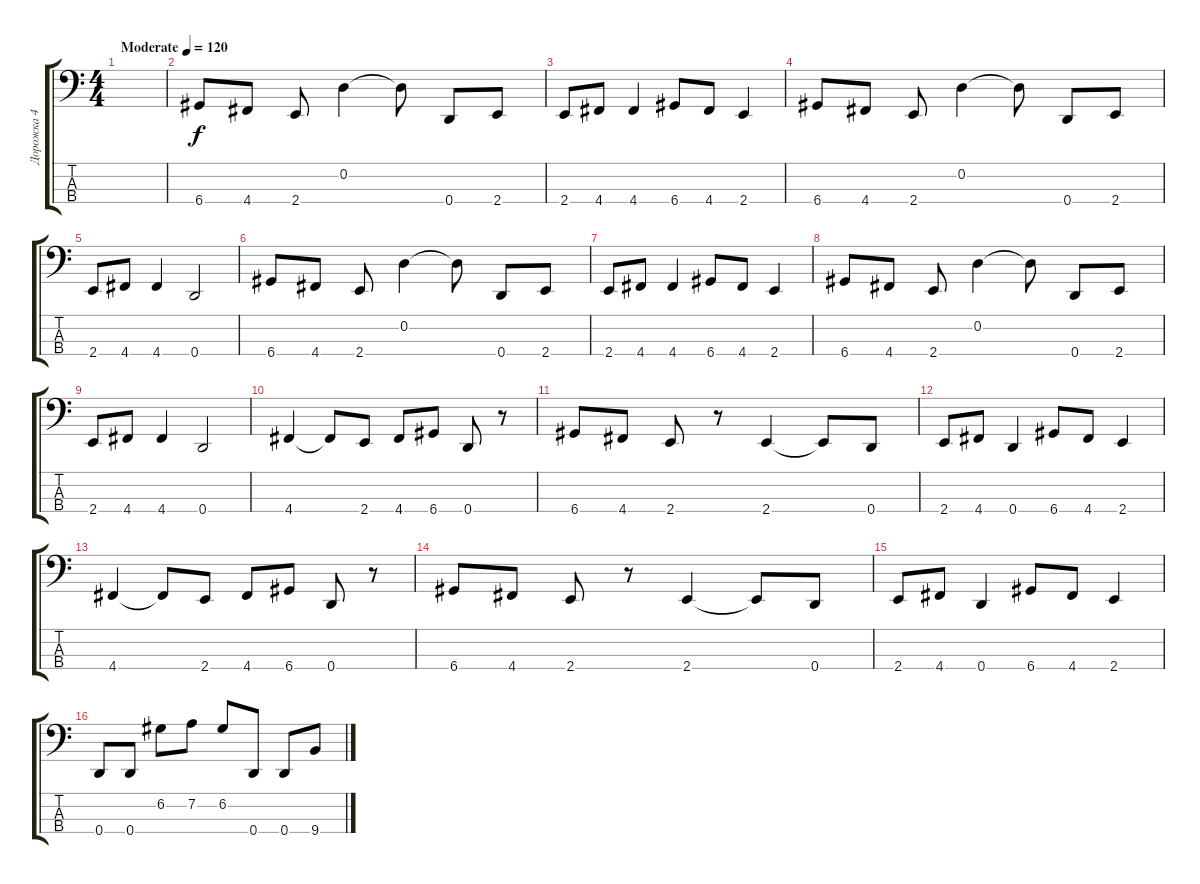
\track ("Дорожка 4" "Дорожка 4") {instrument electricbassfinger}
\staff {score tabs}
\tuning (G2 D2 A1 D1) {hide}
\ts (4 4)
\tempo (120 "Moderate")
\clef f4
\ks c
|
6.4.8 4.4.8 2.4.8 0.2.4 0.2{t}.8 0.4.8 2.4.8 |
2.4.8 4.4.8 4.4.4 6.4.8 4.4.8 2.4.4 |
6.4.8 4.4.8 2.4.8 0.2.4 0.2{t}.8 0.4.8 2.4.8 |
2.4.8 4.4.8 4.4.4 0.4.2 |
6.4.8 4.4.8 2.4.8 0.2.4 0.2{t}.8 0.4.8 2.4.8 |
2.4.8 4.4.8 4.4.4 6.4.8 4.4.8 2.4.4 |
6.4.8 4.4.8 2.4.8 0.2.4 0.2{t}.8 0.4.8 2.4.8 |
2.4.8 4.4.8 4.4.4 0.4.2 |
4.4.4 4.4{t}.8 2.4.8 4.4.8 6.4.8 0.4.8 r.8 |
6.4.8 4.4.8 2.4.8 r.8 2.4.4 2.4{t}.8 0.4.8 |
2.4.8 4.4.8 0.4.4 6.4.8 4.4.8 2.4.4 |
4.4.4 4.4{t}.8 2.4.8 4.4.8 6.4.8 0.4.8 r.8 |
6.4.8 4.4.8 2.4.8 r.8 2.4.4 2.4{t}.8 0.4.8 |
2.4.8 4.4.8 0.4.4 6.4.8 4.4.8 2.4.4 |
0.4.8 0.4.8 6.2.8 7.2.8 6.2.8 0.4.8 0.4.8 9.4.8
